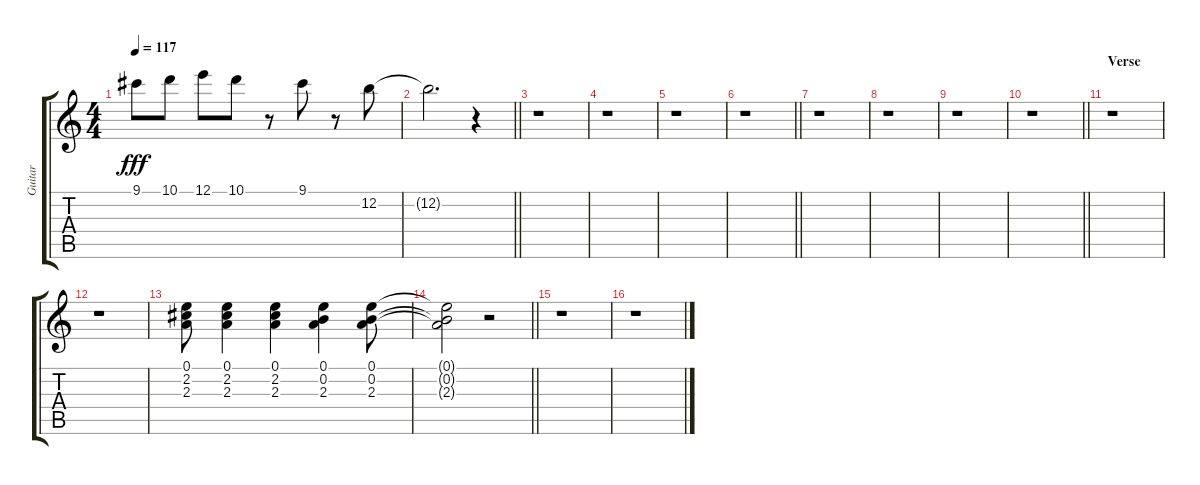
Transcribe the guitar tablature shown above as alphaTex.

\track ("Guitar" "Guitar") {instrument overdrivenguitar}
\staff {score tabs}
\tuning (E4 B3 G3 D3 A2 E2) {hide}
\ts (4 4)
\tempo 117
\clef g2
\ks c
9.1.8{dy fff} 10.1.8 12.1.8 10.1.8 r.8 9.1.8 r.8 12.2.8 |
\barLineRight lightlight
12.2{t}.2{d} r.4 |
r.1 |
r.1 |
r.1 |
\barLineRight lightlight
r.1 |
r.1 |
r.1 |
r.1 |
\barLineRight lightlight
r.1 |
\section ("" "Verse")
r.1 |
r.1 |
(0.1 2.2 2.3).8 (0.1 2.2 2.3).4 (0.1 2.2 2.3).4 (0.1 0.2 2.3).4 (0.1 0.2 2.3).8 |
\barLineRight lightlight
(0.1{t} 0.2{t} 2.3{t}).2 r.2 |
r.1 |
r.1
